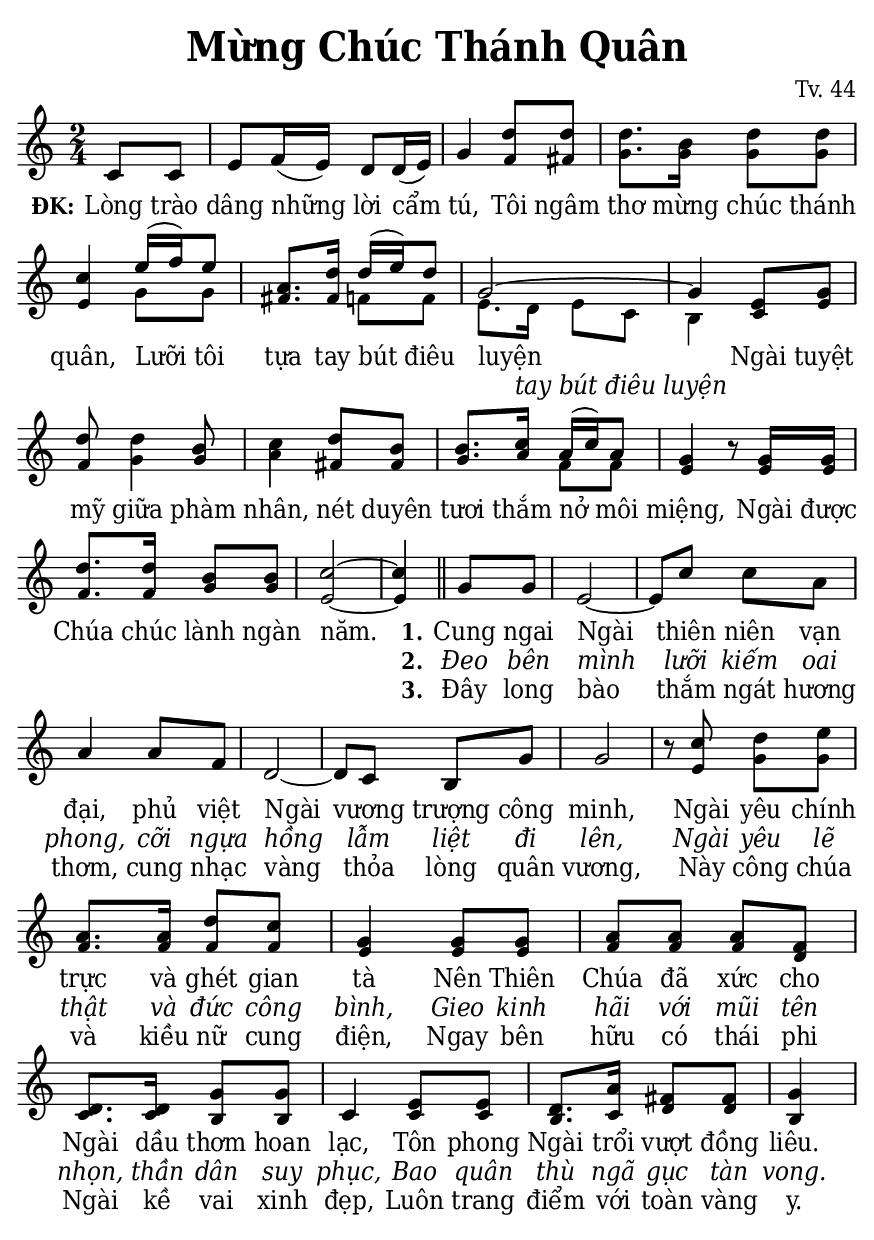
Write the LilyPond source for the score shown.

% Cài đặt chung\
\version "2.22.1"
\include "english.ly"

\header {
  title = \markup { \fontsize #1 "Mừng Chúc Thánh Quân" }
  composer = "Tv. 44"
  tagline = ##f
}

% Nhạc phiên khúc
nhacPhienKhucSop = \relative c' {
  \partial 4 c8 c |
  e f16 (e) d8 d16 (e) |
  g4 d'8 d |
  d8. b16 d8 d |
  c4 e16 (f) e8 |
  a,8. d16 d (e) d8 |
  g,2 ~ |
  g4 e8 g |
  d' d4 b8 |
  c4 d8 b |
  b8. c16 a (c) a8 |
  g4 r8 g16 g |
  d'8. d16 b8 b |
  c2 ~ |
  c4 \bar "||"
  
  g8 g |
  e2 ~ |
  e8 c' c a |
  a4 a8 f |
  d2 ~ |
  d8 c b g' |
  g2 |
  r8 c d e |
  a,8. a16 d8 c |
  g4 g8 g |
  a a a f |
  d8. d16 g8 g |
  c,4 e8 e |
  d8. a'16 fs8 fs |
  g4 \bar "|"
}

nhacPhienKhucAlto = \relative c' {
  c8 c |
  e f16 (e) d8 d16 (e) |
  g4 f8 fs |
  g8. g16 g8 g |
  e4 g8 [g] |
  fs8. fs16 f!8 [f] |
  e8. d16 e8 c |
  b4 c8 e |
  f g4 g8 |
  a4 fs8 fs |
  g8. a16 f8 [f] |
  e4 r8 e16 e |
  f8. f16 g8 g |
  e2 ~ |
  e4
  
  g8 g |
  e2 ~ |
  e8 c' c a |
  a4 a8 f |
  d2 ~ |
  d8 c b g' |
  g2 |
  r8 e g g |
  f8. f16 f8 f |
  e4 e8 e |
  f f f d |
  c8. c16 b8 b |
  c4 c8 c |
  b8. c16 d8 d |
  b4
}

% Lời phiên khúc
loiPhienKhucSop = \lyrics {
  \set stanza = "ĐK:"
  Lòng trào dâng những lời cẩm tú,
  Tôi ngâm thơ mừng chúc thánh quân,
  Lưỡi tôi tựa tay bút điêu luyện
  Ngài tuyệt mỹ giữa phàm nhân,
  nét duyên tươi thắm nở môi miệng,
  Ngài được Chúa chúc lành ngàn năm.
  <<
    {
      \set stanza = "1."
      Cung ngai Ngài thiên niên vạn đại,
      phủ việt Ngài vương trượng công minh,
      Ngài yêu chính trực và ghét gian tà
      Nên Thiên Chúa đã xức cho Ngài
      dầu thơm hoan lạc,
      Tôn phong Ngài trổi vượt đồng liêu.
    }
    \new Lyrics {
	    \set associatedVoice = "beSop"
	    \set stanza = "2."
      \override Lyrics.LyricText.font-shape = #'italic
	    Đeo bên mình lưỡi kiếm oai phong,
	    cỡi ngựa hồng lẫm liệt đi lên,
	    Ngài yêu lẽ thật và đức công bình,
	    Gieo kinh hãi với mũi tên nhọn,
	    thần dân suy phục,
	    Bao quân thù ngã gục tàn vong.
    }
    \new Lyrics {
	    \set associatedVoice = "beSop"
	    \set stanza = "3."
	    Đây long bào thắm ngát hương thơm,
	    cung nhạc vàng thỏa lòng quân vương,
	    Này công chúa và kiều nữ cung điện,
	    Ngay bên hữu có thái phi Ngài
	    kề vai xinh đẹp,
	    Luôn trang điểm với toàn vàng y.
    }
  >>
}

loiPhienKhucAlto = \lyrics {
  \repeat unfold 21 { _ }
  \override Lyrics.LyricText.font-shape = #'italic
  tay bút điêu luyện
}

% Dàn trang
\paper {
  #(set-paper-size "a5")
  top-margin = 3\mm
  bottom-margin = 3\mm
  left-margin = 3\mm
  right-margin = 3\mm
  indent = #0
  #(define fonts
	 (make-pango-font-tree "Deja Vu Serif Condensed"
	 		       "Deja Vu Serif Condensed"
			       "Deja Vu Serif Condensed"
			       (/ 20 20)))
  print-page-number = ##f
  page-count = #1
}

TongNhip = {
  \key c \major \time 2/4
  \set Timing.beamExceptions = #'()
  \set Timing.baseMoment = #(ly:make-moment 1/4)
}

% Đổi kích thước nốt cho bè phụ
notBePhu =
#(define-music-function (font-size music) (number? ly:music?)
   (for-some-music
     (lambda (m)
       (if (music-is-of-type? m 'rhythmic-event)
           (begin
             (set! (ly:music-property m 'tweaks)
                   (cons `(font-size . ,font-size)
                         (ly:music-property m 'tweaks)))
             #t)
           #f))
     music)
   music)

\score {
  \new ChoirStaff <<
    \new Staff \with {
        \consists "Merge_rests_engraver"
        printPartCombineTexts = ##f
      }
      <<
      \new Voice \TongNhip \partCombine 
        \nhacPhienKhucSop
        \notBePhu -1 { \nhacPhienKhucAlto }
      \new NullVoice = beSop \nhacPhienKhucSop
      \new Lyrics \lyricsto beSop \loiPhienKhucSop
      \new NullVoice = beAlto \nhacPhienKhucAlto
      \new Lyrics \lyricsto beAlto \loiPhienKhucAlto
      >>
  >>
  \layout {
    \override Lyrics.LyricSpace.minimum-distance = #0.7
    \override Score.BarNumber.break-visibility = ##(#f #f #f)
    \override Score.SpacingSpanner.uniform-stretching = ##t
  } 
}
